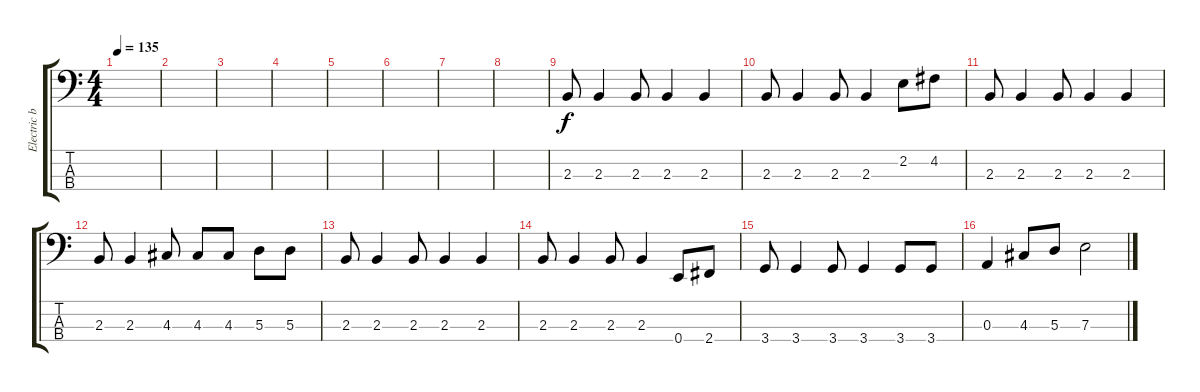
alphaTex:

\track ("Electric bass" "Electric b") {instrument electricbassfinger}
\staff {score tabs}
\tuning (G2 D2 A1 E1) {hide}
\ts (4 4)
\tempo 135
\clef f4
\ks c
|
|
|
|
|
|
|
|
2.3.8 2.3.4 2.3.8 2.3.4 2.3.4 |
2.3.8 2.3.4 2.3.8 2.3.4 2.2.8 4.2.8 |
2.3.8 2.3.4 2.3.8 2.3.4 2.3.4 |
2.3.8 2.3.4 4.3.8 4.3.8 4.3.8 5.3.8 5.3.8 |
2.3.8 2.3.4 2.3.8 2.3.4 2.3.4 |
2.3.8 2.3.4 2.3.8 2.3.4 0.4.8 2.4.8 |
3.4.8 3.4.4 3.4.8 3.4.4 3.4.8 3.4.8 |
0.3.4 4.3.8 5.3.8 7.3.2
